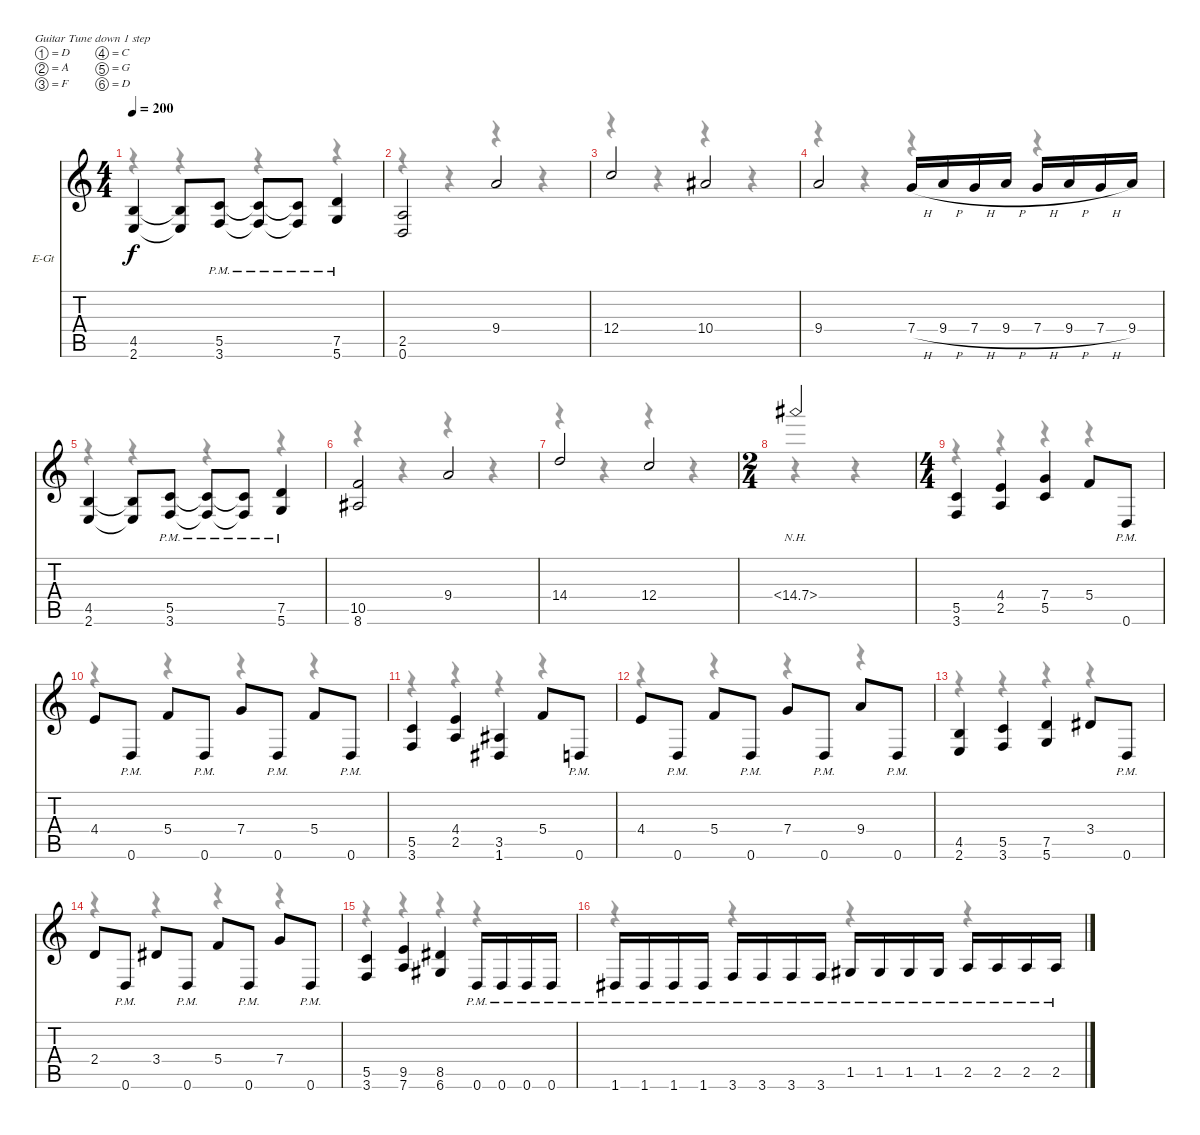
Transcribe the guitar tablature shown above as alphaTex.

\bracketExtendMode nobrackets
\firstSystemTrackNameOrientation horizontal
\otherSystemsTrackNameOrientation horizontal
\track ("Sami Yli-Sirniö" "E-Gt") {instrument distortionguitar}
\staff {score tabs}
\tuning (D4 A3 F3 C3 G2 D2)
\voice
\ts (4 4)
\tempo 200
\clef g2
\ks c
(4.5 2.6).4{dy f} (4.5{t} 2.6{t}).8 (5.5{pm} 3.6{pm}).8 (5.5{pm t} 3.6{pm t}).8 (5.5{pm t} 3.6{pm t}).8 (7.5{pm} 5.6{pm}).4 |
(2.5 0.6).2 9.4.2 |
12.4.2 10.4.2 |
9.4.2 7.4{h}.16 9.4{h}.16 7.4{h}.16 9.4{h}.16 7.4{h}.16 9.4{h}.16 7.4{h}.16 9.4.16 |
(4.5 2.6).4 (4.5{t} 2.6{t}).8 (5.5{pm} 3.6{pm}).8 (5.5{pm t} 3.6{pm t}).8 (5.5{pm t} 3.6{pm t}).8 (7.5{pm} 5.6{pm}).4 |
(10.5 8.6).2 9.4.2 |
14.4.2 12.4.2 |
\ts (2 4)
\beaming (8 1 1 1 1)
15.4{nh}.2 |
\ts (4 4)
\beaming (8 2 2 2 2)
(5.5 3.6).4 (4.4 2.5).4 (7.4 5.5).4 5.4.8 0.6{pm}.8 |
4.4.8 0.6{pm}.8 5.4.8 0.6{pm}.8 7.4.8 0.6{pm}.8 5.4.8 0.6{pm}.8 |
(5.5 3.6).4 (4.4 2.5).4 (3.5 1.6).4 5.4.8 0.6{pm}.8 |
4.4.8 0.6{pm}.8 5.4.8 0.6{pm}.8 7.4.8 0.6{pm}.8 9.4.8 0.6{pm}.8 |
(4.5 2.6).4 (5.5 3.6).4 (7.5 5.6).4 3.4.8 0.6{pm}.8 |
2.4.8 0.6{pm}.8 3.4.8 0.6{pm}.8 5.4.8 0.6{pm}.8 7.4.8 0.6{pm}.8 |
(5.5 3.6).4 (9.5 7.6).4 (8.5 6.6).4 0.6{pm}.16 0.6{pm}.16 0.6{pm}.16 0.6{pm}.16 |
1.6{pm}.16 1.6{pm}.16 1.6{pm}.16 1.6{pm}.16 3.6{pm}.16 3.6{pm}.16 3.6{pm}.16 3.6{pm}.16 1.5{pm}.16 1.5{pm}.16 1.5{pm}.16 1.5{pm}.16 2.5{pm}.16 2.5{pm}.16 2.5{pm}.16 2.5{pm}.16
\voice
\clef g2
\ottava regular
\simile none
\ks c
r.4{dy mf} r.4 r.4 r.4 |
r.4 r.4 r.4 r.4 |
r.4 r.4 r.4 r.4 |
r.4 r.4 r.4 r.4 |
r.4 r.4 r.4 r.4 |
r.4 r.4 r.4 r.4 |
r.4 r.4 r.4 r.4 |
r.4 r.4 |
r.4 r.4 r.4 r.4 |
r.4 r.4 r.4 r.4 |
r.4 r.4 r.4 r.4 |
r.4 r.4 r.4 r.4 |
r.4 r.4 r.4 r.4 |
r.4 r.4 r.4 r.4 |
r.4 r.4 r.4 r.4 |
r.4 r.4 r.4 r.4
